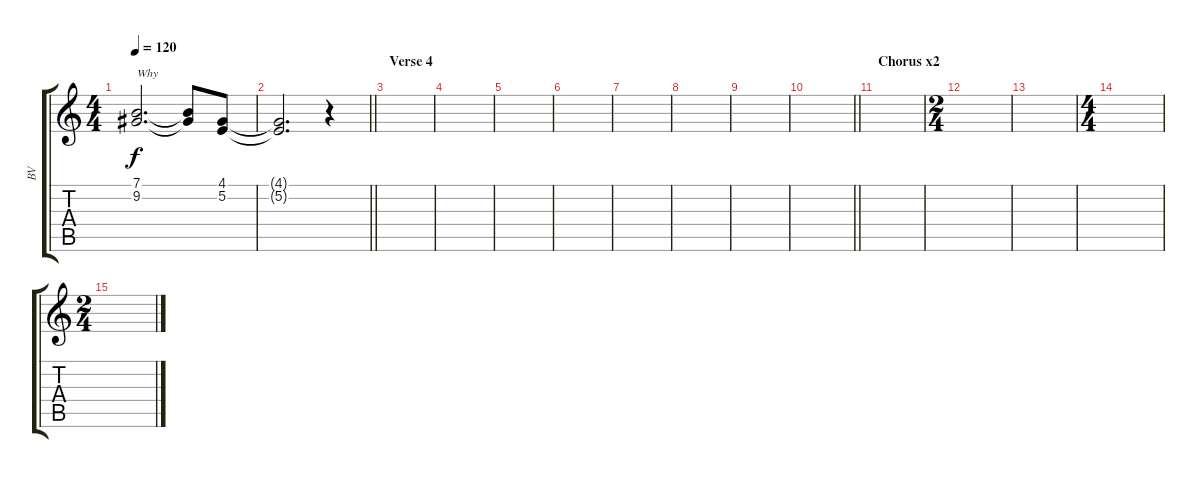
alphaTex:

\track ("BV" "BV") {instrument brightacousticpiano}
\staff {score tabs}
\tuning (E4 B3 G3 D3 A2 E2) {hide}
\ts (4 4)
\tempo 120
\clef g2
\ks c
(7.1 9.2).2{d txt "Why" dy f} (7.1{t} 9.2{t}).8 (4.1 5.2).8 |
\barLineRight lightlight
(4.1{t} 5.2{t}).2{d} r.4 |
\section ("" "Verse 4")
|
|
|
|
|
|
|
\barLineRight lightlight
|
\section ("" "Chorus x2")
|
\ts (2 4)
|
|
\ts (4 4)
|
\ts (2 4)
